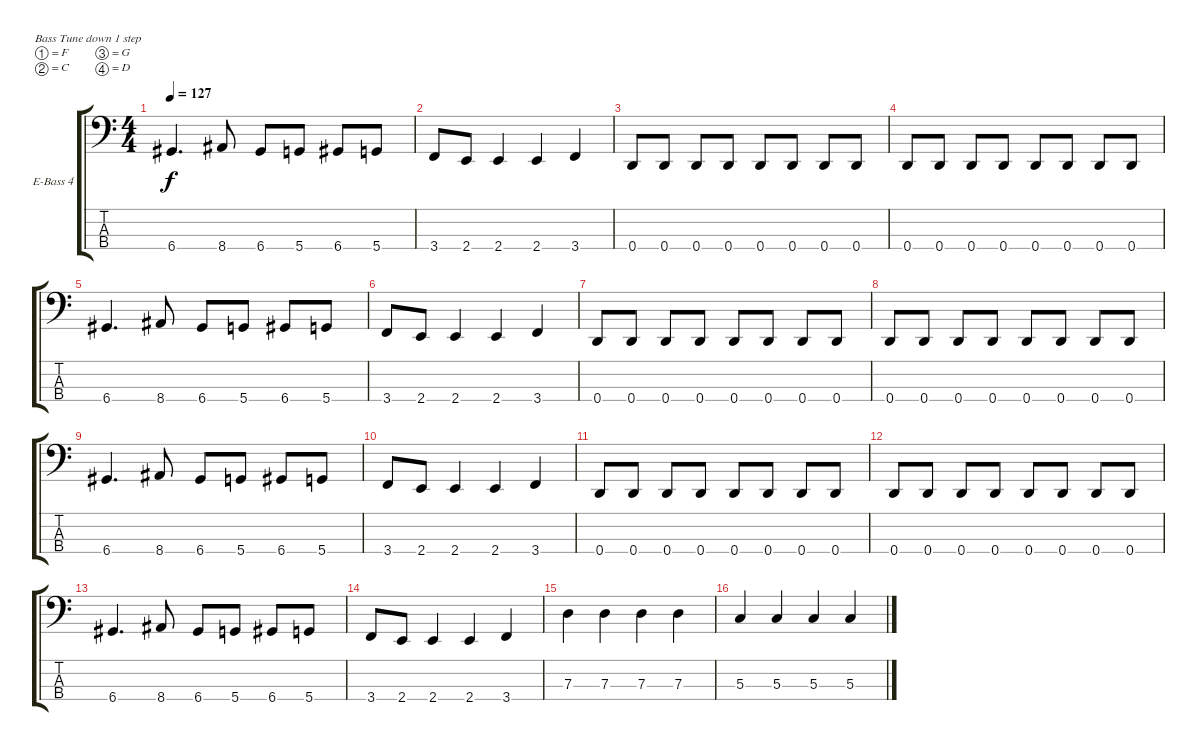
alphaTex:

\bracketExtendMode groupsimilarinstruments
\firstSystemTrackNameOrientation horizontal
\otherSystemsTrackNameOrientation horizontal
\track ("Bass (4 string)" "E-Bass 4") {instrument electricbassfinger}
\staff {score tabs}
\tuning (F2 C2 G1 D1)
\ts (4 4)
\tempo 127
\clef f4
\scale
0.333333
\ks c
6.4.4{d dy f} 8.4.8 6.4.8 5.4.8 6.4.8 5.4.8 |
\scale
0.333333 3.4.8 2.4.8 2.4.4 2.4.4 3.4.4 |
\scale
0.333333 0.4.8 0.4.8 0.4.8 0.4.8 0.4.8 0.4.8 0.4.8 0.4.8 |
\scale
0.333333 0.4.8 0.4.8 0.4.8 0.4.8 0.4.8 0.4.8 0.4.8 0.4.8 |
\scale
0.333333 6.4.4{d} 8.4.8 6.4.8 5.4.8 6.4.8 5.4.8 |
\scale
0.333333 3.4.8 2.4.8 2.4.4 2.4.4 3.4.4 |
\scale
0.333333 0.4.8 0.4.8 0.4.8 0.4.8 0.4.8 0.4.8 0.4.8 0.4.8 |
\scale
0.333333 0.4.8 0.4.8 0.4.8 0.4.8 0.4.8 0.4.8 0.4.8 0.4.8 |
\scale
0.333333 6.4.4{d} 8.4.8 6.4.8 5.4.8 6.4.8 5.4.8 |
\scale
0.333333 3.4.8 2.4.8 2.4.4 2.4.4 3.4.4 |
\scale
0.333333 0.4.8 0.4.8 0.4.8 0.4.8 0.4.8 0.4.8 0.4.8 0.4.8 |
\scale
0.333333 0.4.8 0.4.8 0.4.8 0.4.8 0.4.8 0.4.8 0.4.8 0.4.8 |
\scale
0.333333 6.4.4{d} 8.4.8 6.4.8 5.4.8 6.4.8 5.4.8 |
\scale
0.333333 3.4.8 2.4.8 2.4.4 2.4.4 3.4.4 |
\scale
0.333333 7.3.4 7.3.4 7.3.4 7.3.4 |
\scale
0.333333 5.3.4 5.3.4 5.3.4 5.3.4
